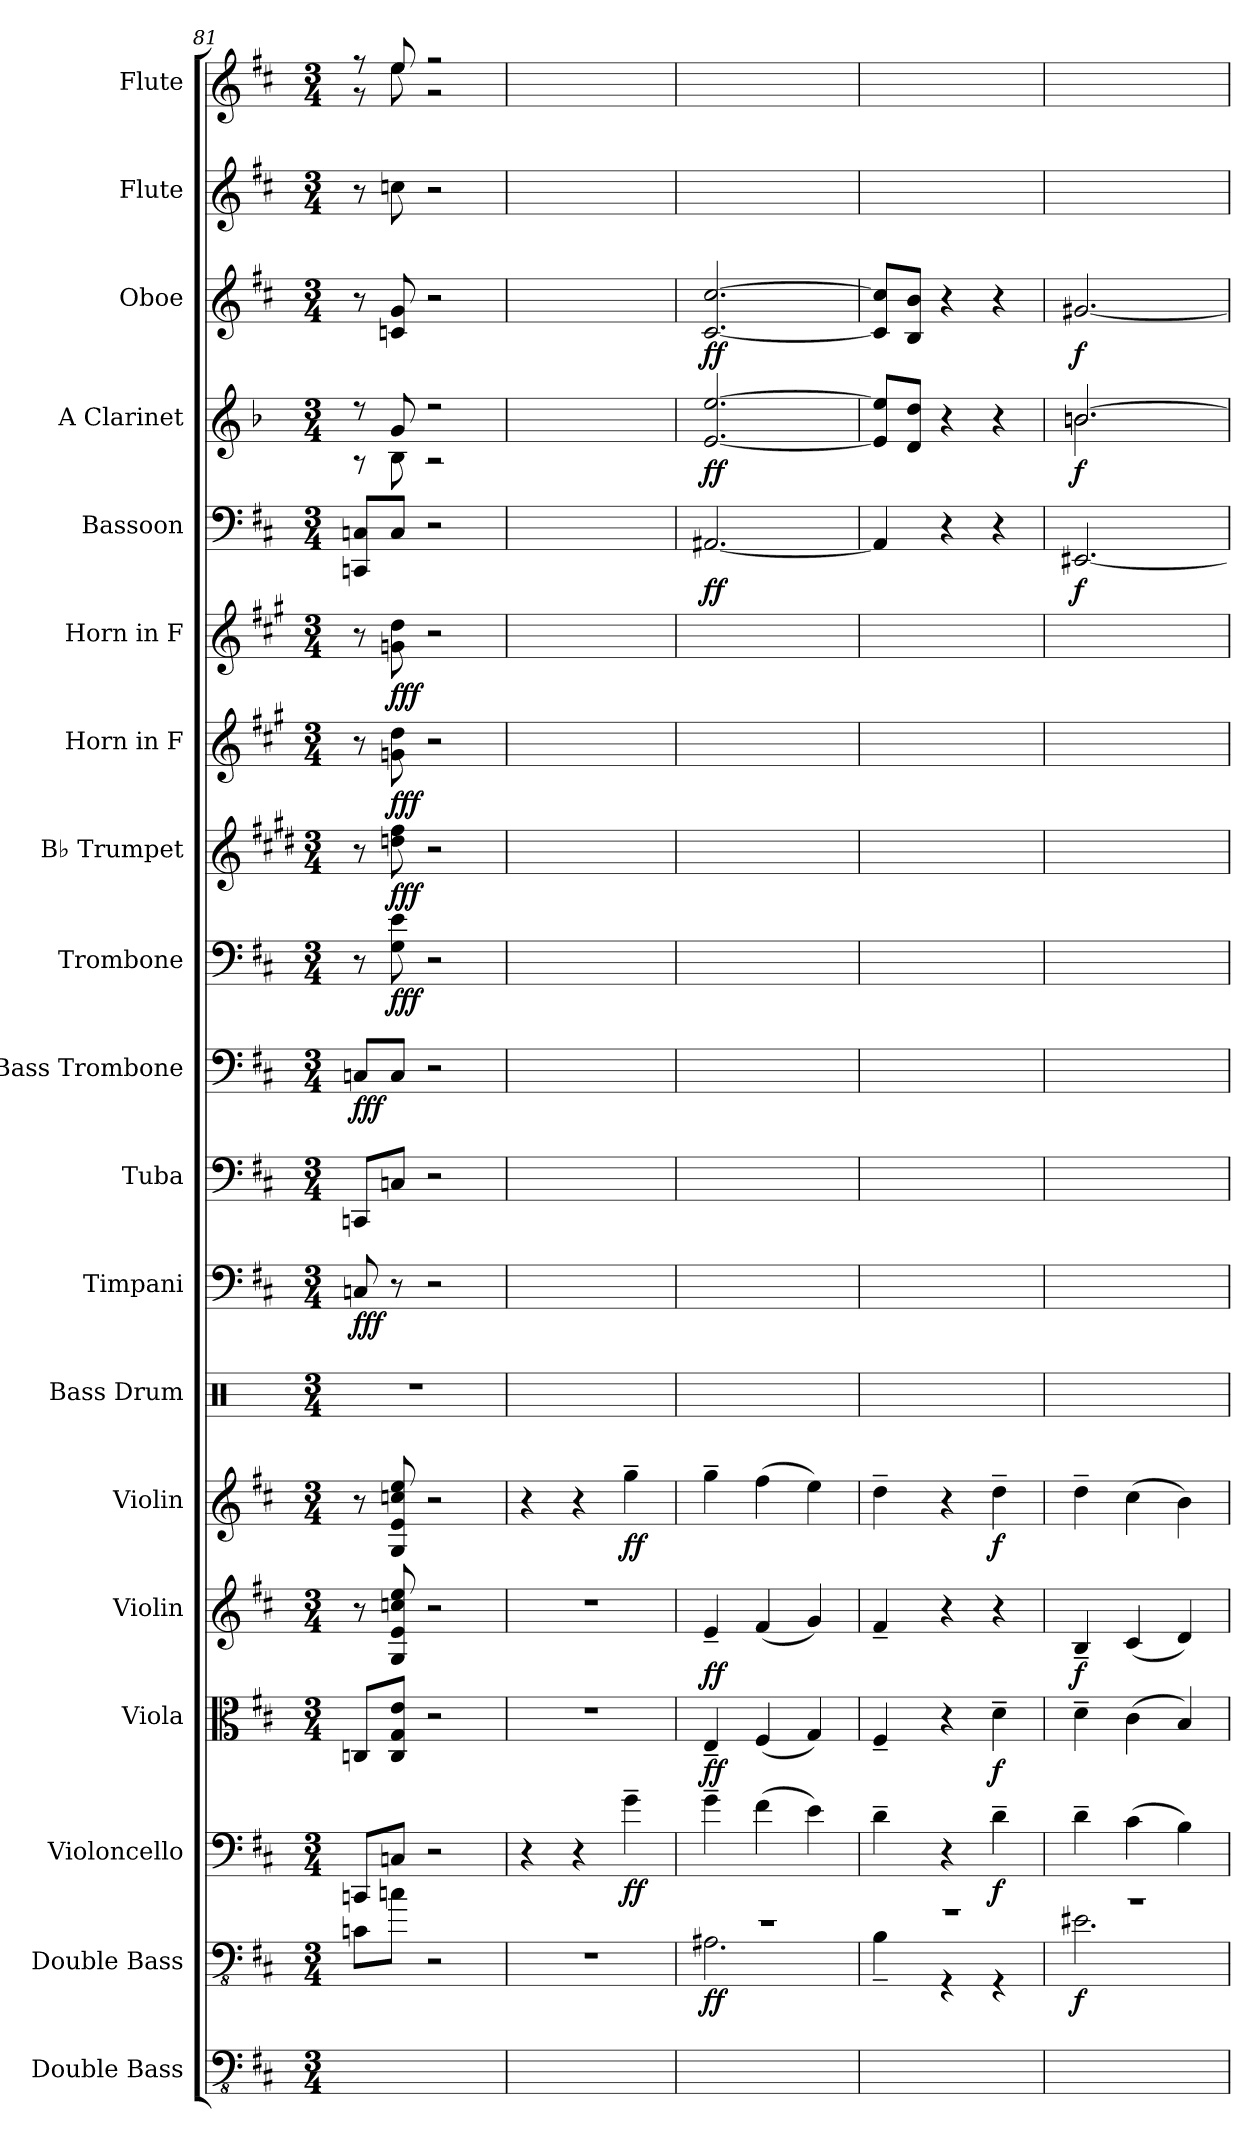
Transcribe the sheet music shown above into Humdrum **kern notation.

**kern	**kern	**dynam	**kern	**dynam	**kern	**dynam	**kern	**dynam	**kern	**dynam	**kern	**kern	**dynam	**kern	**kern	**dynam	**kern	**dynam	**kern	**dynam	**kern	**dynam	**kern	**dynam	**kern	**dynam	**kern	**dynam	**kern	**dynam	**kern	**kern
*part19	*part18	*part18	*part17	*part17	*part16	*part16	*part15	*part15	*part14	*part14	*part13	*part12	*part12	*part11	*part10	*part10	*part9	*part9	*part8	*part8	*part7	*part7	*part6	*part6	*part5	*part5	*part4	*part4	*part3	*part3	*part2	*part1
*staff19	*staff18	*staff18	*staff17	*staff17	*staff16	*staff16	*staff15	*staff15	*staff14	*staff14	*staff13	*staff12	*staff12	*staff11	*staff10	*staff10	*staff9	*staff9	*staff8	*staff8	*staff7	*staff7	*staff6	*staff6	*staff5	*staff5	*staff4	*staff4	*staff3	*staff3	*staff2	*staff1
*I"Double Bass	*I"Double Bass	*	*I"Violoncello	*	*I"Viola	*	*I"Violin	*	*I"Violin	*	*I"Bass Drum	*I"Timpani	*	*I"Tuba	*I"Bass Trombone	*	*I"Trombone	*	*I"B♭ Trumpet	*	*I"Horn in F	*	*I"Horn in F	*	*I"Bassoon	*	*I"A Clarinet	*	*I"Oboe	*	*I"Flute	*I"Flute
*I'Db.	*I'Db.	*	*I'Vlc.	*	*I'Vla.	*	*I'Vln.	*	*I'Vln.	*	*I'B. Dr.	*I'Timp.	*	*I'Tba.	*I'B. Trb.	*	*I'Trb.	*	*I'B♭ Tpt.	*	*	*	*	*	*I'Bsn.	*	*I'A Cl.	*	*I'Ob.	*	*I'Fl.	*I'Fl.
*clefFv4	*clefFv4	*	*clefF4	*	*clefC3	*	*clefG2	*	*clefG2	*	*clefX	*clefF4	*	*clefF4	*clefF4	*	*clefF4	*	*clefG2	*	*clefG2	*	*clefG2	*	*clefF4	*	*clefG2	*	*clefG2	*	*clefG2	*clefG2
*ITrd7c12	*ITrd7c12	*	*	*	*	*	*	*	*	*	*	*	*	*	*	*	*	*	*ITrd1c2	*	*ITrd4c7	*	*ITrd4c7	*	*	*	*ITrd2c3	*	*	*	*	*
*k[f#c#]	*k[f#c#]	*	*k[f#c#]	*	*k[f#c#]	*	*k[f#c#]	*	*k[f#c#]	*	*k[]	*k[f#c#]	*	*k[f#c#]	*k[f#c#]	*	*k[f#c#]	*	*k[f#c#]	*	*k[f#c#]	*	*k[f#c#]	*	*k[f#c#]	*	*k[f#c#]	*	*k[f#c#]	*	*k[f#c#]	*k[f#c#]
*M3/4	*M3/4	*	*M3/4	*	*M3/4	*	*M3/4	*	*M3/4	*	*M3/4	*M3/4	*	*M3/4	*M3/4	*	*M3/4	*	*M3/4	*	*M3/4	*	*M3/4	*	*M3/4	*	*M3/4	*	*M3/4	*	*M3/4	*M3/4
=81	=81	=81	=81	=81	=81	=81	=81	=81	=81	=81	=81	=81	=81	=81	=81	=81	=81	=81	=81	=81	=81	=81	=81	=81	=81	=81	=81	=81	=81	=81	=81	=81
*	*	*	*	*	*	*	*	*	*	*	*	*	*	*	*	*	*	*	*	*	*	*	*	*	*	*	*^	*	*	*	*	*^
!	!	!	!	!	!	!	!	!	!	!	!	!	!LO:DY:b	!	!	!LO:DY:b	!	!	!	!	!	!	!	!	!	!	!	!	!	!	!	!	!	!
2.ryy	8CCn\L	.	8CCn/L	.	8Cn/L	.	8r	.	8r	.	2.r	8Cn/	fff	8CCn/L	8Cn/L	fff	8r	.	8r	.	8r	.	8r	.	8CCn/ 8Cn/L	.	8r	8r	.	8r	.	8r	8r	8r
!	!	!	!	!	!	!	!	!	!	!	!	!	!	!	!	!	!	!LO:DY:b	!	!LO:DY:b	!	!LO:DY:b	!	!LO:DY:b	!	!	!	!	!	!	!	!	!	!
.	8Cn\J	.	8Cn/J	.	8C/ 8G/ 8e/J	.	8G/ 8e/ 8ccn/ 8ee/	.	8G/ 8e/ 8ccn/ 8ee/	.	.	8r	.	8Cn/J	8C/J	.	8G\ 8e\	fff	8ccn\ 8ee\	fff	8cn\ 8g\	fff	8cn\ 8g\	fff	8C/J	.	8e/	8G\	.	8cn/ 8g/	.	8ccn\	8ee/	8ee\
.	2r	.	2r	.	2r	.	2r	.	2r	.	.	2r	.	2r	2r	.	2r	.	2r	.	2r	.	2r	.	2r	.	2r	2r	.	2r	.	2r	2r	2r
*	*	*	*	*	*	*	*	*	*	*	*	*	*	*	*	*	*	*	*	*	*	*	*	*	*	*	*v	*v	*	*	*	*	*v	*v
=82	=82	=82	=82	=82	=82	=82	=82	=82	=82	=82	=82	=82	=82	=82	=82	=82	=82	=82	=82	=82	=82	=82	=82	=82	=82	=82	=82	=82	=82	=82	=82	=82
*	*	*	*	*	*	*	*	*	*	*	*	*	*	*	*	*	*	*	*	*	*	*	*	*	*	*	*	*	*	*	*	*MM76
2.ryy	2.r	.	4r	.	2.r	.	2.r	.	4r	.	2.ryy	2.ryy	.	2.ryy	2.ryy	.	2.ryy	.	2.ryy	.	2.ryy	.	2.ryy	.	2.ryy	.	2.ryy	.	2.ryy	.	2.ryy	2.ryy
.	.	.	4r	.	.	.	.	.	4r	.	.	.	.	.	.	.	.	.	.	.	.	.	.	.	.	.	.	.	.	.	.	.
!	!	!	!	!LO:DY:b	!	!	!	!	!	!LO:DY:b	!	!	!	!	!	!	!	!	!	!	!	!	!	!	!	!	!	!	!	!	!	!
.	.	.	4g~\	ff	.	.	.	.	4gg~\	ff	.	.	.	.	.	.	.	.	.	.	.	.	.	.	.	.	.	.	.	.	.	.
=83	=83	=83	=83	=83	=83	=83	=83	=83	=83	=83	=83	=83	=83	=83	=83	=83	=83	=83	=83	=83	=83	=83	=83	=83	=83	=83	=83	=83	=83	=83	=83	=83
*	*^	*	*	*	*	*	*	*	*	*	*	*	*	*	*	*	*	*	*	*	*	*	*	*	*	*	*	*	*	*	*	*
!	!	!	!LO:DY:b	!	!	!	!LO:DY:b	!	!LO:DY:b	!	!	!	!	!	!	!	!	!	!	!	!	!	!	!	!	!	!LO:DY:b	!	!LO:DY:b	!	!LO:DY:b	!	!
2.ryy	2.r	2.AAA#X\	ff	4g~\	.	4E~/	ff	4e~/	ff	4gg~\	.	2.ryy	2.ryy	.	2.ryy	2.ryy	.	2.ryy	.	2.ryy	.	2.ryy	.	2.ryy	.	[2.AA#X/	ff	[2.c#/ [2.cc#/	ff	[2.c#/ [2.cc#/	ff	2.ryy	2.ryy
.	.	.	.	(4f#\	.	(4F#/	.	(4f#/	.	(4ff#\	.	.	.	.	.	.	.	.	.	.	.	.	.	.	.	.	.	.	.	.	.	.	.
.	.	.	.	4e\)	.	4G/)	.	4g/)	.	4ee\)	.	.	.	.	.	.	.	.	.	.	.	.	.	.	.	.	.	.	.	.	.	.	.
=84	=84	=84	=84	=84	=84	=84	=84	=84	=84	=84	=84	=84	=84	=84	=84	=84	=84	=84	=84	=84	=84	=84	=84	=84	=84	=84	=84	=84	=84	=84	=84	=84	=84
2.ryy	2.r	4BBB~\	.	4d~\	.	4F#~/	.	4f#~/	.	4dd~\	.	2.ryy	2.ryy	.	2.ryy	2.ryy	.	2.ryy	.	2.ryy	.	2.ryy	.	2.ryy	.	4AA#/]	.	8c#/] 8cc#/]L	.	8c#/] 8cc#/]L	.	2.ryy	2.ryy
.	.	.	.	.	.	.	.	.	.	.	.	.	.	.	.	.	.	.	.	.	.	.	.	.	.	.	.	8B/ 8b/J	.	8B/ 8b/J	.	.	.
.	.	4r	.	4r	.	4r	.	4r	.	4r	.	.	.	.	.	.	.	.	.	.	.	.	.	.	.	4r	.	4r	.	4r	.	.	.
!	!	!	!	!	!LO:DY:b	!	!LO:DY:b	!	!	!	!LO:DY:b	!	!	!	!	!	!	!	!	!	!	!	!	!	!	!	!	!	!	!	!	!	!
.	.	4r	.	4d~\	f	4d~\	f	4r	.	4dd~\	f	.	.	.	.	.	.	.	.	.	.	.	.	.	.	4r	.	4r	.	4r	.	.	.
=85	=85	=85	=85	=85	=85	=85	=85	=85	=85	=85	=85	=85	=85	=85	=85	=85	=85	=85	=85	=85	=85	=85	=85	=85	=85	=85	=85	=85	=85	=85	=85	=85	=85
*	*	*	*	*	*	*	*	*	*	*	*	*	*	*	*	*	*	*	*	*	*	*	*	*	*	*	*	*^	*	*	*	*	*
!	!	!	!LO:DY:b	!	!	!	!	!	!LO:DY:b	!	!	!	!	!	!	!	!	!	!	!	!	!	!	!	!	!	!LO:DY:b	!	!	!LO:DY:b	!	!LO:DY:b	!	!
2.ryy	2.r	2.EE#X\	f	4d~\	.	4d~\	.	4B~/	f	4dd~\	.	2.ryy	2.ryy	.	2.ryy	2.ryy	.	2.ryy	.	2.ryy	.	2.ryy	.	2.ryy	.	[2.EE#X/	f	[2.g#X/	2.g#\	f	[2.g#X/	f	2.ryy	2.ryy
.	.	.	.	(4c#\	.	(4c#\	.	(4c#/	.	(4cc#\	.	.	.	.	.	.	.	.	.	.	.	.	.	.	.	.	.	.	.	.	.	.	.	.
.	.	.	.	4B\)	.	4B/)	.	4d/)	.	4b\)	.	.	.	.	.	.	.	.	.	.	.	.	.	.	.	.	.	.	.	.	.	.	.	.
*	*v	*v	*	*	*	*	*	*	*	*	*	*	*	*	*	*	*	*	*	*	*	*	*	*	*	*	*	*v	*v	*	*	*	*	*
=	=	=	=	=	=	=	=	=	=	=	=	=	=	=	=	=	=	=	=	=	=	=	=	=	=	=	=	=	=	=	=	=
*-	*-	*-	*-	*-	*-	*-	*-	*-	*-	*-	*-	*-	*-	*-	*-	*-	*-	*-	*-	*-	*-	*-	*-	*-	*-	*-	*-	*-	*-	*-	*-	*-
